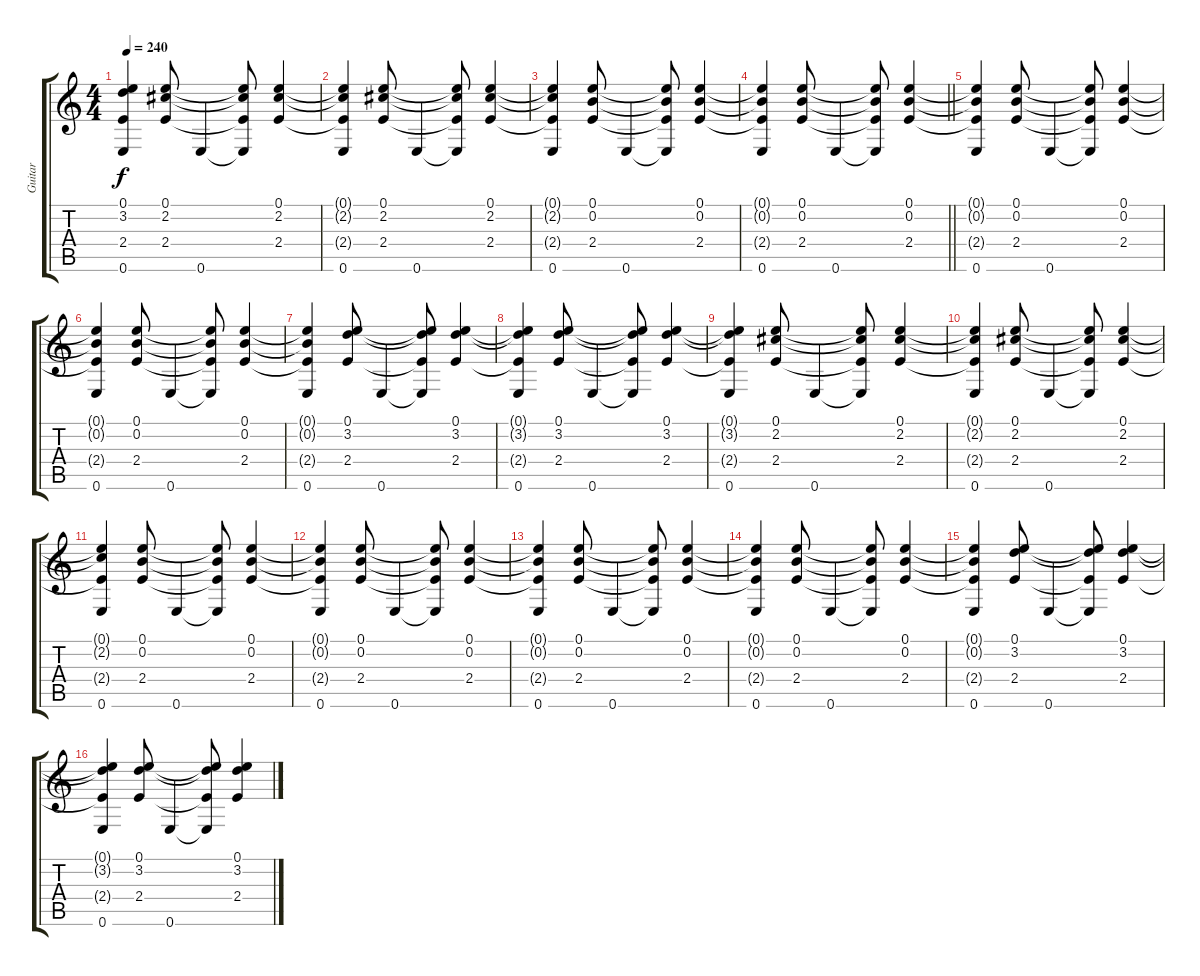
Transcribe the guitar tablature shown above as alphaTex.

\track ("Guitar" "Guitar") {instrument acousticguitarsteel}
\staff {score tabs}
\tuning (E4 B3 G3 D3 A2 E2) {hide}
\ts (4 4)
\tempo 240
\clef g2
\ks c
(0.1{t} 3.2{t} 2.4{t} 0.6).4{dy f} (0.1 2.2 2.4).8 0.6.4 (0.1{t} 2.2{t} 2.4{t} 0.6{t}).8 (0.1 2.2 2.4).4 |
(0.1{t} 2.2{t} 2.4{t} 0.6).4 (0.1 2.2 2.4).8 0.6.4 (0.1{t} 2.2{t} 2.4{t} 0.6{t}).8 (0.1 2.2 2.4).4 |
(0.1{t} 2.2{t} 2.4{t} 0.6).4 (0.1 0.2 2.4).8 0.6.4 (0.1{t} 0.2{t} 2.4{t} 0.6{t}).8 (0.1 0.2 2.4).4 |
\barLineRight lightlight
(0.1{t} 0.2{t} 2.4{t} 0.6).4 (0.1 0.2 2.4).8 0.6.4 (0.1{t} 0.2{t} 2.4{t} 0.6{t}).8 (0.1 0.2 2.4).4 |
\section ("" "")
(0.1{t} 0.2{t} 2.4{t} 0.6).4 (0.1 0.2 2.4).8 0.6.4 (0.1{t} 0.2{t} 2.4{t} 0.6{t}).8 (0.1 0.2 2.4).4 |
(0.1{t} 0.2{t} 2.4{t} 0.6).4 (0.1 0.2 2.4).8 0.6.4 (0.1{t} 0.2{t} 2.4{t} 0.6{t}).8 (0.1 0.2 2.4).4 |
(0.1{t} 0.2{t} 2.4{t} 0.6).4 (0.1 3.2 2.4).8 0.6.4 (0.1{t} 3.2{t} 2.4{t} 0.6{t}).8 (0.1 3.2 2.4).4 |
(0.1{t} 3.2{t} 2.4{t} 0.6).4 (0.1 3.2 2.4).8 0.6.4 (0.1{t} 3.2{t} 2.4{t} 0.6{t}).8 (0.1 3.2 2.4).4 |
(0.1{t} 3.2{t} 2.4{t} 0.6).4 (0.1 2.2 2.4).8 0.6.4 (0.1{t} 2.2{t} 2.4{t} 0.6{t}).8 (0.1 2.2 2.4).4 |
(0.1{t} 2.2{t} 2.4{t} 0.6).4 (0.1 2.2 2.4).8 0.6.4 (0.1{t} 2.2{t} 2.4{t} 0.6{t}).8 (0.1 2.2 2.4).4 |
(0.1{t} 2.2{t} 2.4{t} 0.6).4 (0.1 0.2 2.4).8 0.6.4 (0.1{t} 0.2{t} 2.4{t} 0.6{t}).8 (0.1 0.2 2.4).4 |
(0.1{t} 0.2{t} 2.4{t} 0.6).4 (0.1 0.2 2.4).8 0.6.4 (0.1{t} 0.2{t} 2.4{t} 0.6{t}).8 (0.1 0.2 2.4).4 |
(0.1{t} 0.2{t} 2.4{t} 0.6).4 (0.1 0.2 2.4).8 0.6.4 (0.1{t} 0.2{t} 2.4{t} 0.6{t}).8 (0.1 0.2 2.4).4 |
(0.1{t} 0.2{t} 2.4{t} 0.6).4 (0.1 0.2 2.4).8 0.6.4 (0.1{t} 0.2{t} 2.4{t} 0.6{t}).8 (0.1 0.2 2.4).4 |
(0.1{t} 0.2{t} 2.4{t} 0.6).4 (0.1 3.2 2.4).8 0.6.4 (0.1{t} 3.2{t} 2.4{t} 0.6{t}).8 (0.1 3.2 2.4).4 |
(0.1{t} 3.2{t} 2.4{t} 0.6).4 (0.1 3.2 2.4).8 0.6.4 (0.1{t} 3.2{t} 2.4{t} 0.6{t}).8 (0.1 3.2 2.4).4
